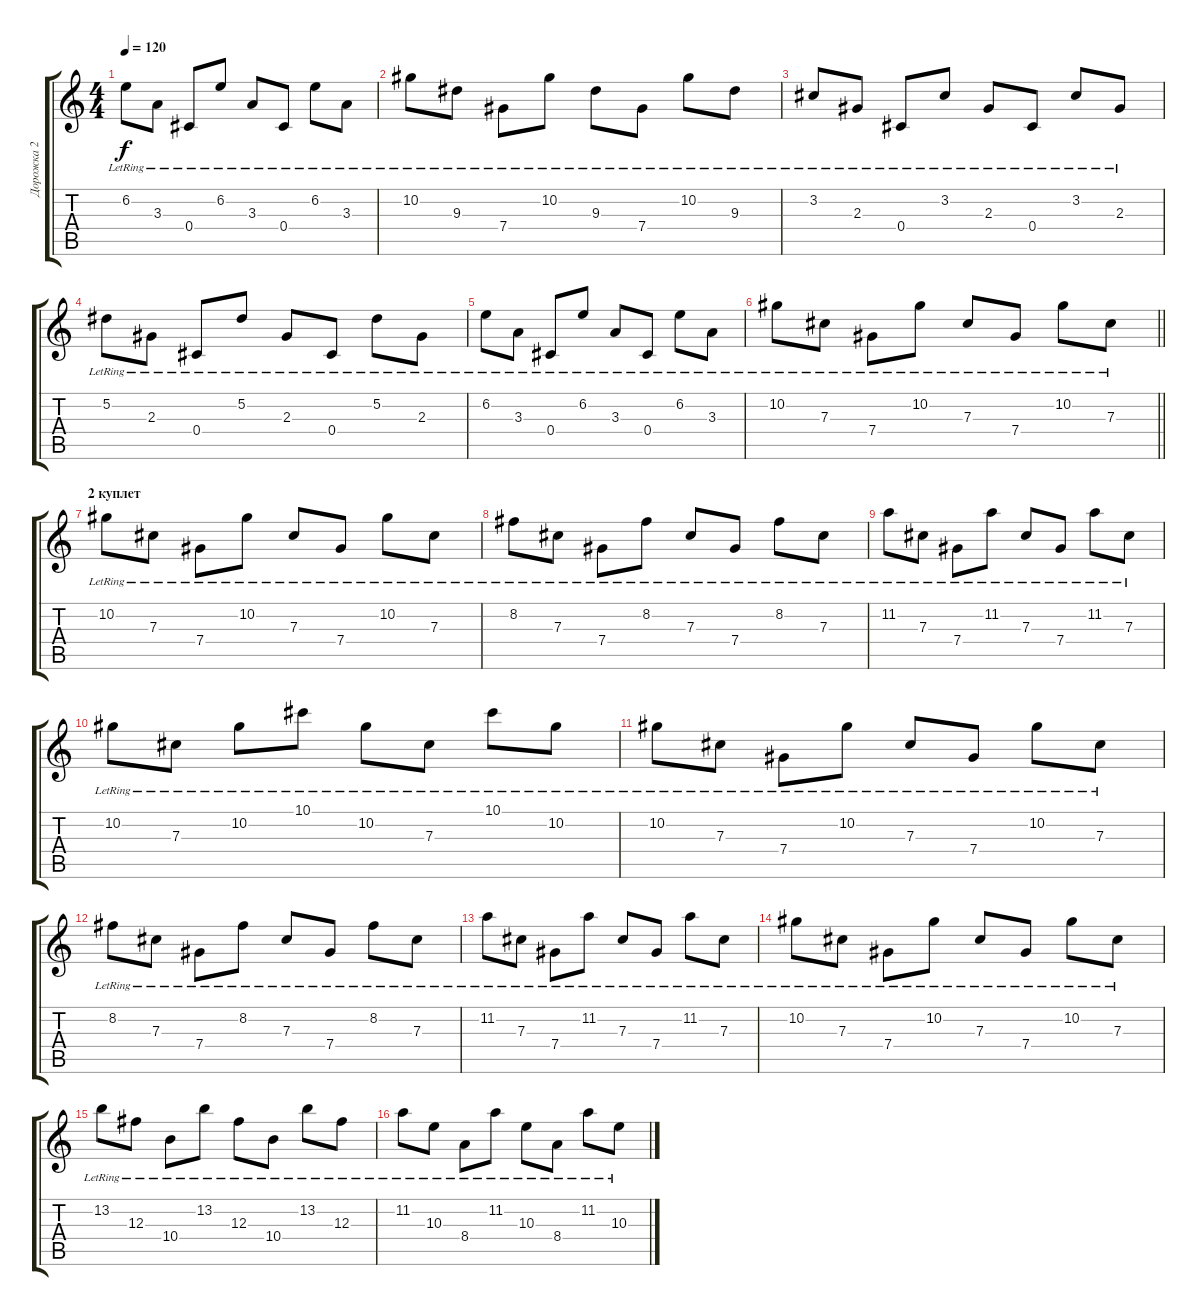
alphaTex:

\track ("Дорожка 2" "Дорожка 2") {instrument acousticguitarsteel}
\staff {score tabs}
\tuning (Eb4 Bb3 Gb3 Db3 Ab2 Eb2) {hide}
\ts (4 4)
\tempo 120
\clef g2
\ks c
6.2{lr}.8{dy f} 3.3{lr}.8 0.4{lr}.8 6.2{lr}.8 3.3{lr}.8 0.4{lr}.8 6.2{lr}.8 3.3{lr}.8 |
10.2{lr}.8 9.3{lr}.8 7.4{lr}.8 10.2{lr}.8 9.3{lr}.8 7.4{lr}.8 10.2{lr}.8 9.3{lr}.8 |
3.2{lr}.8 2.3{lr}.8 0.4{lr}.8 3.2{lr}.8 2.3{lr}.8 0.4{lr}.8 3.2{lr}.8 2.3{lr}.8 |
5.2{lr}.8 2.3{lr}.8 0.4{lr}.8 5.2{lr}.8 2.3{lr}.8 0.4{lr}.8 5.2{lr}.8 2.3{lr}.8 |
6.2{lr}.8 3.3{lr}.8 0.4{lr}.8 6.2{lr}.8 3.3{lr}.8 0.4{lr}.8 6.2{lr}.8 3.3{lr}.8 |
\barLineRight lightlight
10.2{lr}.8 7.3{lr}.8 7.4{lr}.8 10.2{lr}.8 7.3{lr}.8 7.4{lr}.8 10.2{lr}.8 7.3{lr}.8 |
\section ("" "2 куплет")
10.2{lr}.8 7.3{lr}.8 7.4{lr}.8 10.2{lr}.8 7.3{lr}.8 7.4{lr}.8 10.2{lr}.8 7.3{lr}.8 |
8.2{lr}.8 7.3{lr}.8 7.4{lr}.8 8.2{lr}.8 7.3{lr}.8 7.4{lr}.8 8.2{lr}.8 7.3{lr}.8 |
11.2{lr}.8 7.3{lr}.8 7.4{lr}.8 11.2{lr}.8 7.3{lr}.8 7.4{lr}.8 11.2{lr}.8 7.3{lr}.8 |
10.2{lr}.8 7.3{lr}.8 10.2{lr}.8 10.1{lr}.8 10.2{lr}.8 7.3{lr}.8 10.1{lr}.8 10.2{lr}.8 |
10.2{lr}.8 7.3{lr}.8 7.4{lr}.8 10.2{lr}.8 7.3{lr}.8 7.4{lr}.8 10.2{lr}.8 7.3{lr}.8 |
8.2{lr}.8 7.3{lr}.8 7.4{lr}.8 8.2{lr}.8 7.3{lr}.8 7.4{lr}.8 8.2{lr}.8 7.3{lr}.8 |
11.2{lr}.8 7.3{lr}.8 7.4{lr}.8 11.2{lr}.8 7.3{lr}.8 7.4{lr}.8 11.2{lr}.8 7.3{lr}.8 |
10.2{lr}.8 7.3{lr}.8 7.4{lr}.8 10.2{lr}.8 7.3{lr}.8 7.4{lr}.8 10.2{lr}.8 7.3{lr}.8 |
13.2{lr}.8 12.3{lr}.8 10.4{lr}.8 13.2{lr}.8 12.3{lr}.8 10.4{lr}.8 13.2{lr}.8 12.3{lr}.8 |
11.2{lr}.8 10.3{lr}.8 8.4{lr}.8 11.2{lr}.8 10.3{lr}.8 8.4{lr}.8 11.2{lr}.8 10.3{lr}.8
